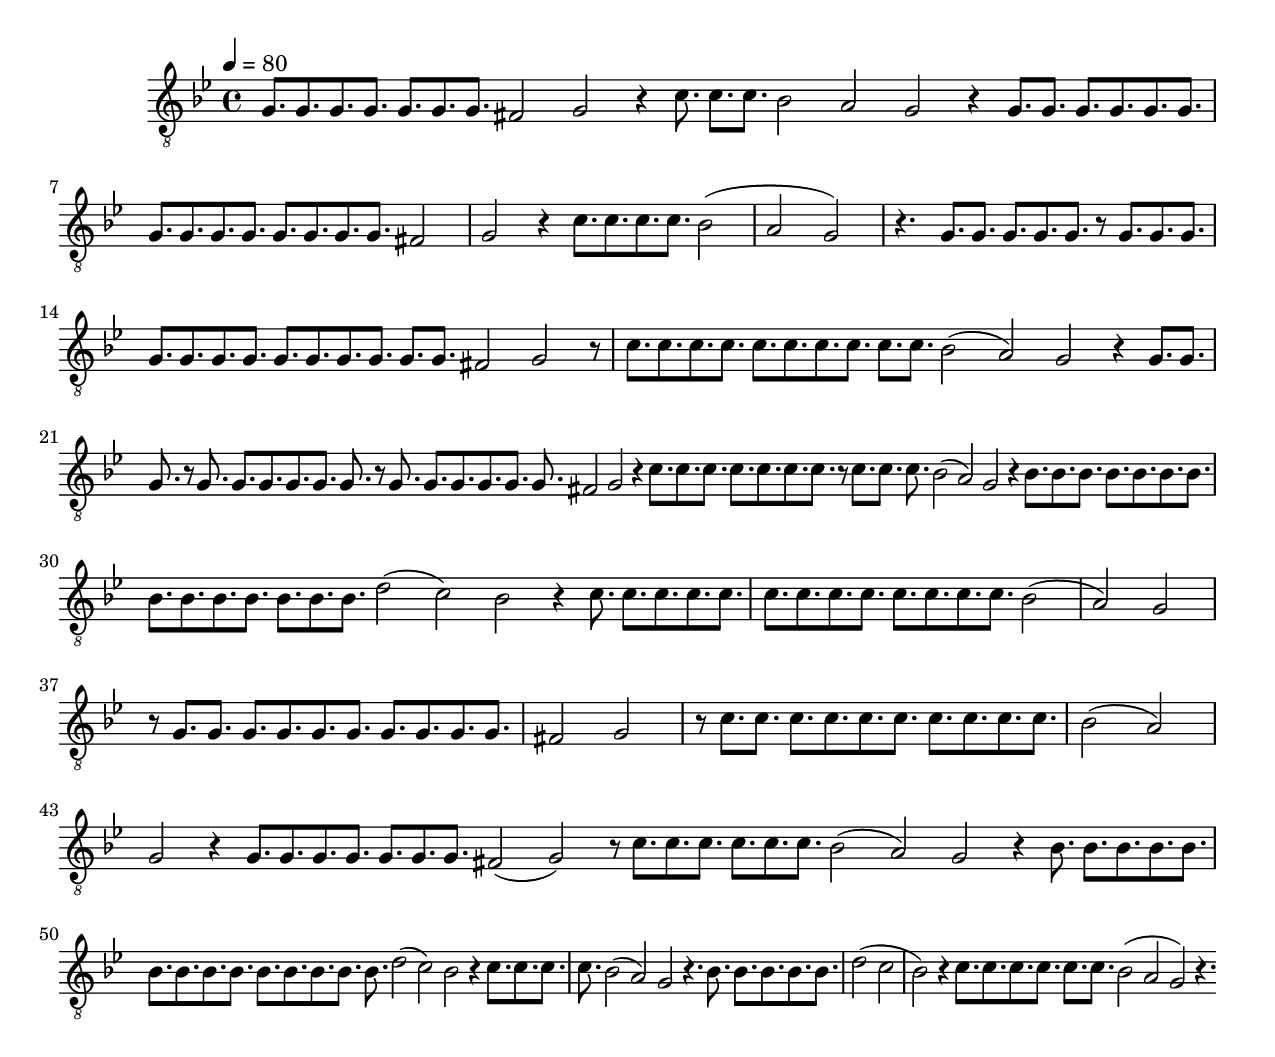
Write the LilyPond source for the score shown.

% ****************************************************************
%       Melodia del Evangelio Camino Neocatecumenal - Tenor
%	by serach.sam@
% ****************************************************************
\language "espanol"
\version "2.19.61"

% --- Musica
antifona = \relative do' {
    \tempo 4 = 80
    \key sol \minor
    \compressFullBarRests
    \dynamicUp
    \clef "G_8"
    
    sol8. sol sol sol sol sol sol fas2 sol2 r4 do8. do do sib2 la2 sol2 r4
    sol8. sol sol sol sol sol sol sol sol sol sol sol sol sol fas2 sol2 r4 do8. do do do sib2( la2 sol2) r4.
    sol8. sol sol sol sol r8 sol8. sol sol sol sol sol sol sol sol sol sol sol sol fas2 sol2 r8 do8. do do do do do do do do do sib2( la2) sol2 r4
    sol8. sol sol r8 sol8. sol sol sol sol sol r8 sol8. sol sol sol sol sol fas2 sol2 r4 do8. do do do do do do r8 do8. do do sib2( la2) sol2 r4
    sib8. sib sib sib sib sib sib sib sib sib sib sib sib sib re2( do2) sib2 r4 do8. do do do do do do do do do do do do sib2( la2) sol2 r8
    sol8. sol sol sol sol sol sol sol sol sol fas2 sol2 r8 do8. do do do do do do do do do sib2( la2) sol2 r4
    sol8. sol sol sol sol sol sol fas2( sol2) r8 do8. do do do do do sib2( la2) sol2 r4
    sib8. sib sib sib sib sib sib sib sib sib sib sib sib sib re2( do2) sib2 r4 do8. do do do sib2( la2) sol2 r4.
    sib8. sib sib sib sib re2( do2 sib2) r4 do8. do do do do do sib2( la2 sol2) r4.
}

\score {
    <<
        \new Staff << \antifona >>
    >>
    \layout {}
    \midi {}
}

\paper {
    #(set-paper-size "letter")
}
